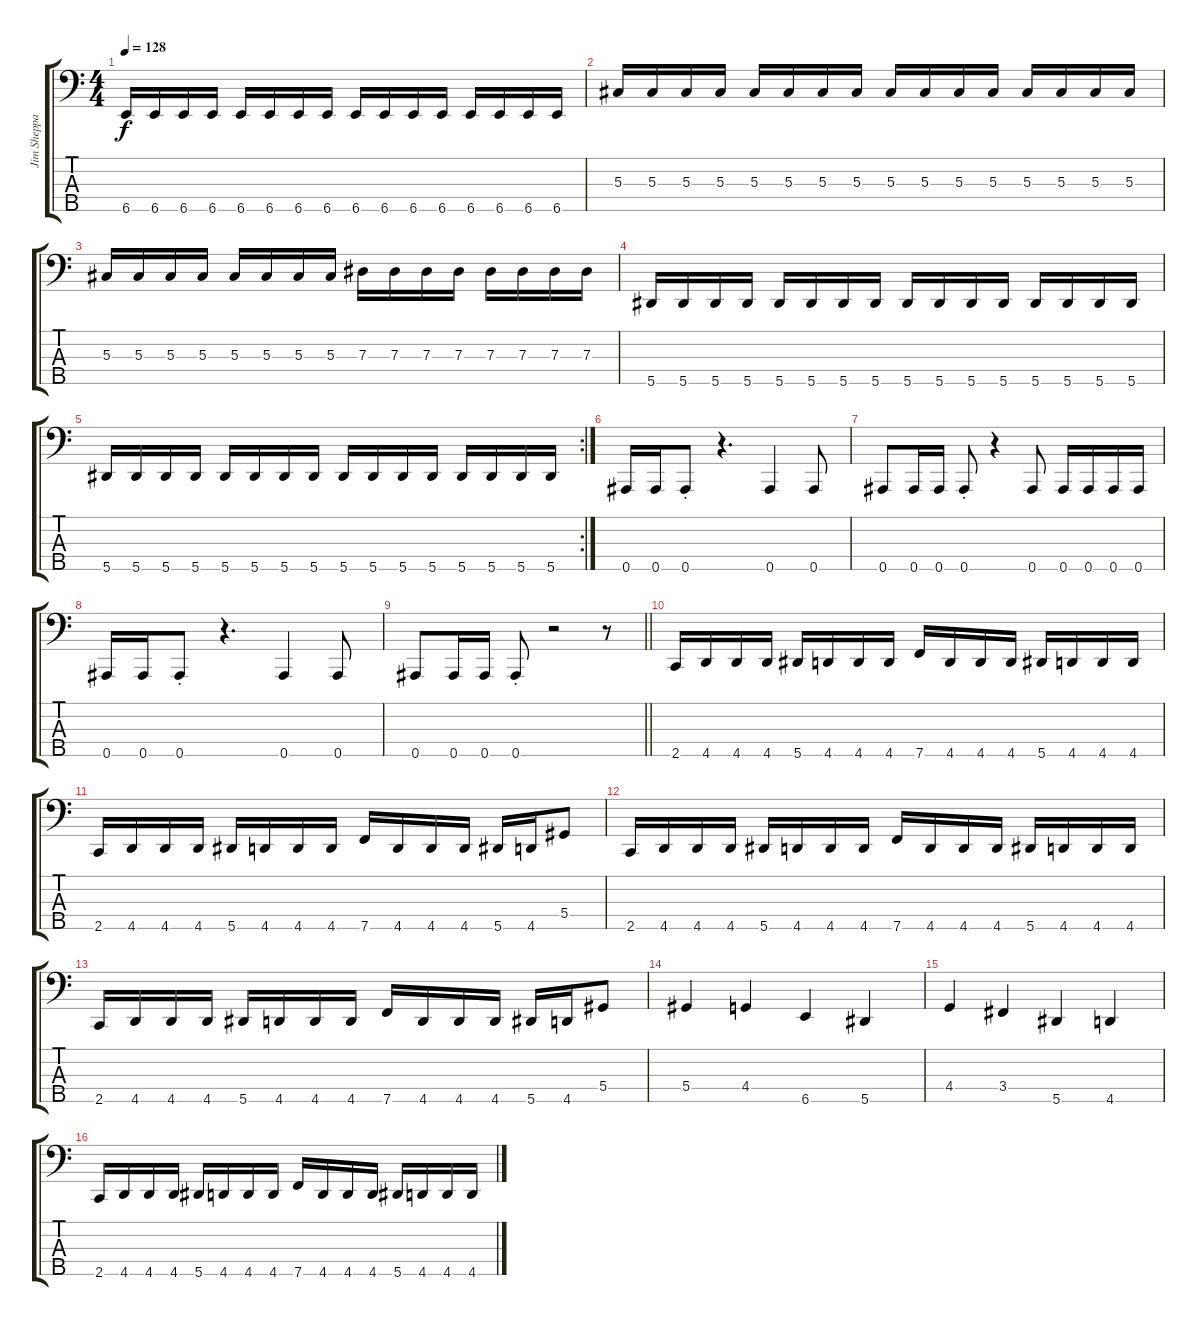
\track ("Jim Sheppard" "Jim Sheppa") {instrument electricbasspick}
\staff {score tabs}
\tuning (Gb2 Db2 Ab1 Eb1 Bb0) {hide}
\ts (4 4)
\tempo 128
\clef f4
\ks c
6.5.16{dy f} 6.5.16 6.5.16 6.5.16 6.5.16 6.5.16 6.5.16 6.5.16 6.5.16 6.5.16 6.5.16 6.5.16 6.5.16 6.5.16 6.5.16 6.5.16 |
5.3.16 5.3.16 5.3.16 5.3.16 5.3.16 5.3.16 5.3.16 5.3.16 5.3.16 5.3.16 5.3.16 5.3.16 5.3.16 5.3.16 5.3.16 5.3.16 |
5.3.16 5.3.16 5.3.16 5.3.16 5.3.16 5.3.16 5.3.16 5.3.16 7.3.16 7.3.16 7.3.16 7.3.16 7.3.16 7.3.16 7.3.16 7.3.16 |
5.5.16 5.5.16 5.5.16 5.5.16 5.5.16 5.5.16 5.5.16 5.5.16 5.5.16 5.5.16 5.5.16 5.5.16 5.5.16 5.5.16 5.5.16 5.5.16 |
\rc 2
5.5.16 5.5.16 5.5.16 5.5.16 5.5.16 5.5.16 5.5.16 5.5.16 5.5.16 5.5.16 5.5.16 5.5.16 5.5.16 5.5.16 5.5.16 5.5.16 |
0.5.16 0.5.16 0.5{st}.8 r.4{d} 0.5.4 0.5.8 |
0.5.8 0.5.16 0.5.16 0.5{st}.8 r.4 0.5.8 0.5.16 0.5.16 0.5.16 0.5.16 |
0.5.16 0.5.16 0.5{st}.8 r.4{d} 0.5.4 0.5.8 |
\barLineRight lightlight
0.5.8 0.5.16 0.5.16 0.5{st}.8 r.2 r.8 |
2.5.16 4.5.16 4.5.16 4.5.16 5.5.16 4.5.16 4.5.16 4.5.16 7.5.16 4.5.16 4.5.16 4.5.16 5.5.16 4.5.16 4.5.16 4.5.16 |
2.5.16 4.5.16 4.5.16 4.5.16 5.5.16 4.5.16 4.5.16 4.5.16 7.5.16 4.5.16 4.5.16 4.5.16 5.5.16 4.5.16 5.4.8 |
2.5.16 4.5.16 4.5.16 4.5.16 5.5.16 4.5.16 4.5.16 4.5.16 7.5.16 4.5.16 4.5.16 4.5.16 5.5.16 4.5.16 4.5.16 4.5.16 |
2.5.16 4.5.16 4.5.16 4.5.16 5.5.16 4.5.16 4.5.16 4.5.16 7.5.16 4.5.16 4.5.16 4.5.16 5.5.16 4.5.16 5.4.8 |
5.4.4 4.4.4 6.5.4 5.5.4 |
4.4.4 3.4.4 5.5.4 4.5.4 |
2.5.16 4.5.16 4.5.16 4.5.16 5.5.16 4.5.16 4.5.16 4.5.16 7.5.16 4.5.16 4.5.16 4.5.16 5.5.16 4.5.16 4.5.16 4.5.16
